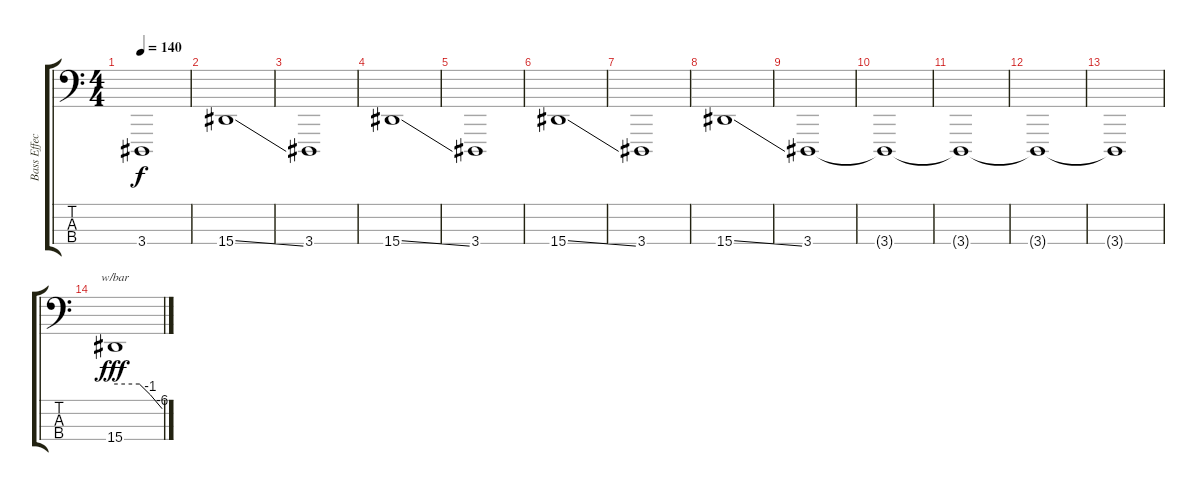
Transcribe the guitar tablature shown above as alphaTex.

\track ("Bass Effect" "Bass Effec") {instrument lead2sawtooth}
\staff {score tabs}
\tuning (F2 C2 G1 C1) {hide}
\ts (4 4)
\tempo 140
\clef f4
\ks c
3.4.1{dy f} |
15.4{ss}.1 |
3.4.1 |
15.4{ss}.1 |
3.4.1 |
15.4{ss}.1 |
3.4.1 |
15.4{ss}.1 |
3.4.1 |
3.4{t}.1 |
3.4{t}.1 |
3.4{t}.1 |
3.4{t}.1 |
15.4.1{tbe (custom default 0 0 31 0 45 -4 60 -24) dy fff}
